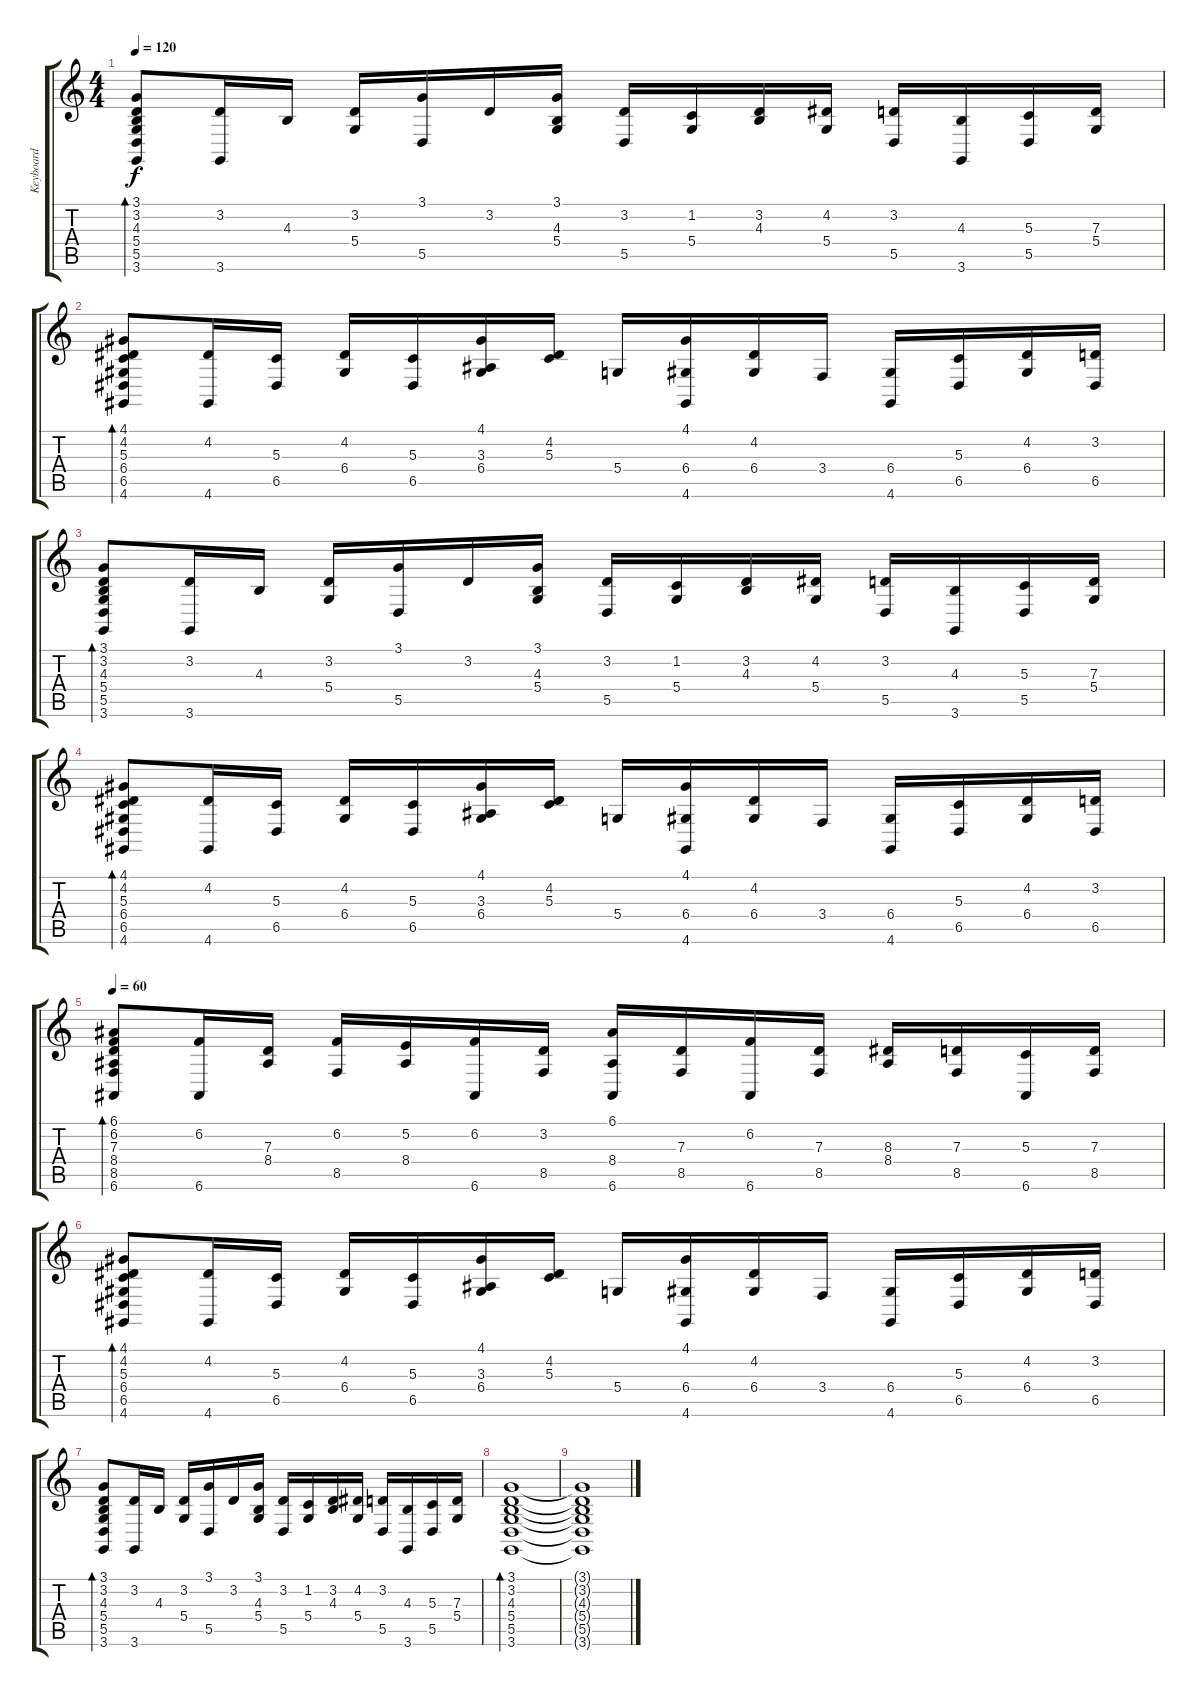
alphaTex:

\track ("Keyboard" "Keyboard") {instrument harpsichord}
\staff {score tabs}
\tuning (E4 B3 G3 D3 A2 E2) {hide}
\ts (4 4)
\tempo 120
\clef g2
\ks c
(3.1 3.2 4.3 5.4 5.5 3.6).8{bd 60 dy f} (3.2 3.6).16 4.3.16 (3.2 5.4).16 (3.1 5.5).16 3.2.16 (3.1 4.3 5.4).16 (3.2 5.5).16 (1.2 5.4).16 (3.2 4.3).16 (4.2 5.4).16 (3.2 5.5).16 (4.3 3.6).16 (5.3 5.5).16 (7.3 5.4).16 |
(4.1 4.2 5.3 6.4 6.5 4.6).8{bd 60} (4.2 4.6).16 (5.3 6.5).16 (4.2 6.4).16 (5.3 6.5).16 (4.1 3.3 6.4).16 (4.2 5.3).16 5.4.16 (4.1 6.4 4.6).16 (4.2 6.4).16 3.4.16 (6.4 4.6).16 (5.3 6.5).16 (4.2 6.4).16 (3.2 6.5).16 |
(3.1 3.2 4.3 5.4 5.5 3.6).8{bd 60} (3.2 3.6).16 4.3.16 (3.2 5.4).16 (3.1 5.5).16 3.2.16 (3.1 4.3 5.4).16 (3.2 5.5).16 (1.2 5.4).16 (3.2 4.3).16 (4.2 5.4).16 (3.2 5.5).16 (4.3 3.6).16 (5.3 5.5).16 (7.3 5.4).16 |
(4.1 4.2 5.3 6.4 6.5 4.6).8{bd 60} (4.2 4.6).16 (5.3 6.5).16 (4.2 6.4).16 (5.3 6.5).16 (4.1 3.3 6.4).16 (4.2 5.3).16 5.4.16 (4.1 6.4 4.6).16 (4.2 6.4).16 3.4.16 (6.4 4.6).16 (5.3 6.5).16 (4.2 6.4).16 (3.2 6.5).16 |
\tempo 60
(6.1 6.2 7.3 8.4 8.5 6.6).8{bd 60} (6.2 6.6).16 (7.3 8.4).16 (6.2 8.5).16 (5.2 8.4).16 (6.2 6.6).16 (3.2 8.5).16 (6.1 8.4 6.6).16 (7.3 8.5).16 (6.2 6.6).16 (7.3 8.5).16 (8.3 8.4).16 (7.3 8.5).16 (5.3 6.6).16 (7.3 8.5).16 |
(4.1 4.2 5.3 6.4 6.5 4.6).8{bd 60} (4.2 4.6).16 (5.3 6.5).16 (4.2 6.4).16 (5.3 6.5).16 (4.1 3.3 6.4).16 (4.2 5.3).16 5.4.16 (4.1 6.4 4.6).16 (4.2 6.4).16 3.4.16 (6.4 4.6).16 (5.3 6.5).16 (4.2 6.4).16 (3.2 6.5).16 |
(3.1 3.2 4.3 5.4 5.5 3.6).8{bd 60} (3.2 3.6).16 4.3.16 (3.2 5.4).16 (3.1 5.5).16 3.2.16 (3.1 4.3 5.4).16 (3.2 5.5).16 (1.2 5.4).16 (3.2 4.3).16 (4.2 5.4).16 (3.2 5.5).16 (4.3 3.6).16 (5.3 5.5).16 (7.3 5.4).16 |
(3.1 3.2 4.3 5.4 5.5 3.6).1{bd 480} |
(3.1{t} 3.2{t} 4.3{t} 5.4{t} 5.5{t} 3.6{t}).1
